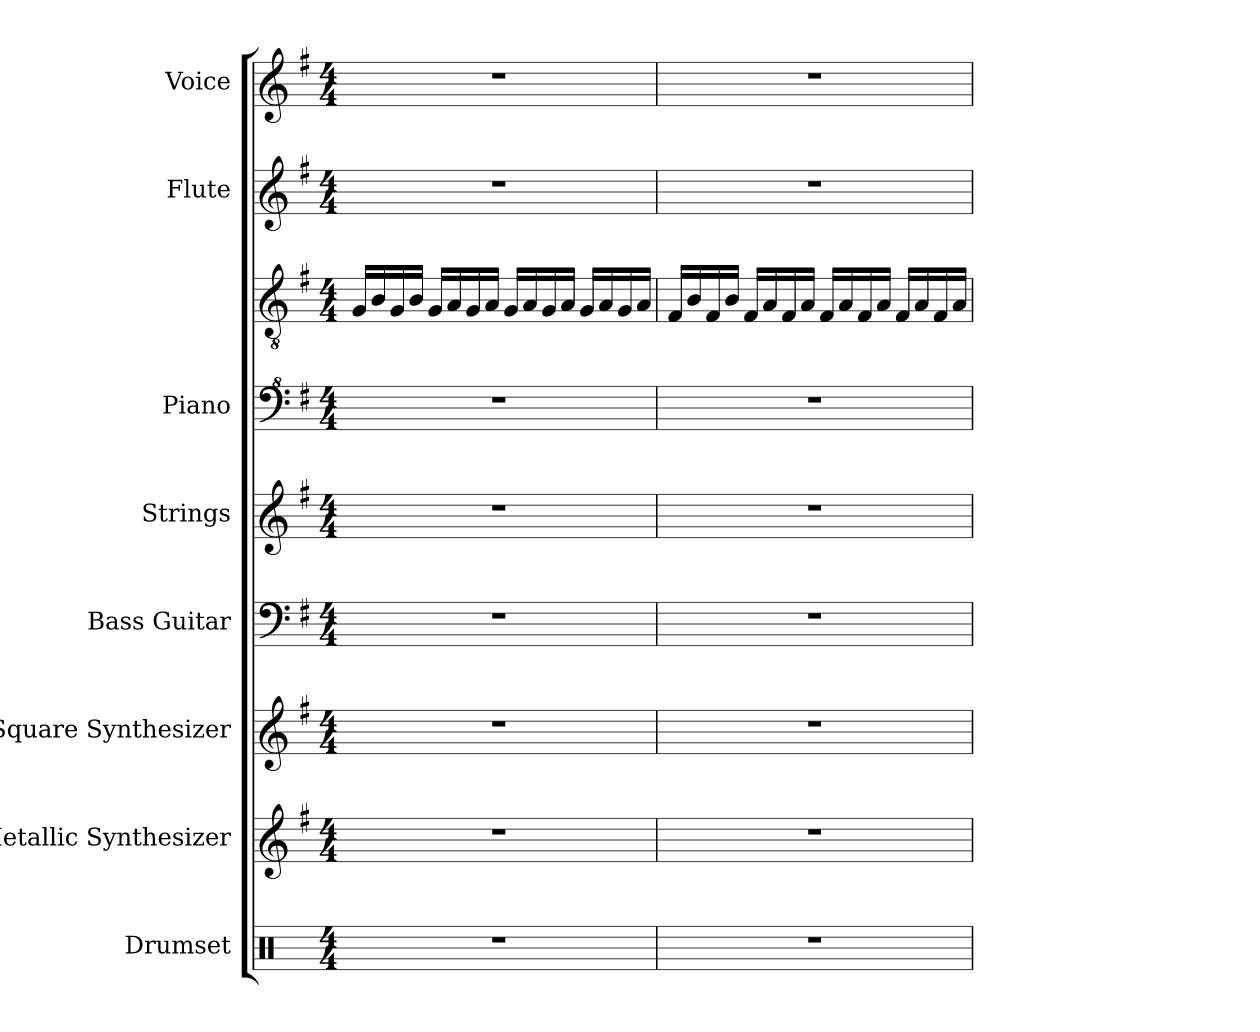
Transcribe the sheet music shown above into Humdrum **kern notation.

**kern	**kern	**kern	**kern	**kern	**kern	**kern	**kern	**kern
*part8	*part7	*part6	*part5	*part4	*part3	*part3	*part2	*part1
*staff9	*staff8	*staff7	*staff6	*staff5	*staff4	*staff3	*staff2	*staff1
*I"Drumset	*I"Metallic Synthesizer	*I"Square Synthesizer	*I"Bass Guitar	*I"Strings	*I"Piano	*	*I"Flute	*I"Voice
*I'D. Set	*I'Synth.	*I'Synth.	*I'B. Guit.	*I'St.	*I'Pno.	*	*I'Fl.	*I'Vo.
*clefX	*clefG2	*clefG2	*clefF4	*clefG2	*clefF^4	*clefGv2	*clefG2	*clefG2
*	*	*	*ITrd7c12	*	*	*	*	*
*k[]	*k[f#]	*k[f#]	*k[f#]	*k[f#]	*k[f#]	*k[f#]	*k[f#]	*k[f#]
*M4/4	*M4/4	*M4/4	*M4/4	*M4/4	*M4/4	*M4/4	*M4/4	*M4/4
*MM70	*MM70	*MM70	*MM70	*MM70	*MM70	*MM70	*MM70	*MM70
=1	=1	=1	=1	=1	=1	=1	=1	=1
1r	1r	1r	1r	1r	1r	16G/LL	1r	1r
.	.	.	.	.	.	16B/	.	.
.	.	.	.	.	.	16G/	.	.
.	.	.	.	.	.	16B/JJ	.	.
.	.	.	.	.	.	16G/LL	.	.
.	.	.	.	.	.	16A/	.	.
.	.	.	.	.	.	16G/	.	.
.	.	.	.	.	.	16A/JJ	.	.
.	.	.	.	.	.	16G/LL	.	.
.	.	.	.	.	.	16A/	.	.
.	.	.	.	.	.	16G/	.	.
.	.	.	.	.	.	16A/JJ	.	.
.	.	.	.	.	.	16G/LL	.	.
.	.	.	.	.	.	16A/	.	.
.	.	.	.	.	.	16G/	.	.
.	.	.	.	.	.	16A/JJ	.	.
=2	=2	=2	=2	=2	=2	=2	=2	=2
1r	1r	1r	1r	1r	1r	16F#/LL	1r	1r
.	.	.	.	.	.	16B/	.	.
.	.	.	.	.	.	16F#/	.	.
.	.	.	.	.	.	16B/JJ	.	.
.	.	.	.	.	.	16F#/LL	.	.
.	.	.	.	.	.	16A/	.	.
.	.	.	.	.	.	16F#/	.	.
.	.	.	.	.	.	16A/JJ	.	.
.	.	.	.	.	.	16F#/LL	.	.
.	.	.	.	.	.	16A/	.	.
.	.	.	.	.	.	16F#/	.	.
.	.	.	.	.	.	16A/JJ	.	.
.	.	.	.	.	.	16F#/LL	.	.
.	.	.	.	.	.	16A/	.	.
.	.	.	.	.	.	16F#/	.	.
.	.	.	.	.	.	16A/JJ	.	.
=	=	=	=	=	=	=	=	=
*-	*-	*-	*-	*-	*-	*-	*-	*-
